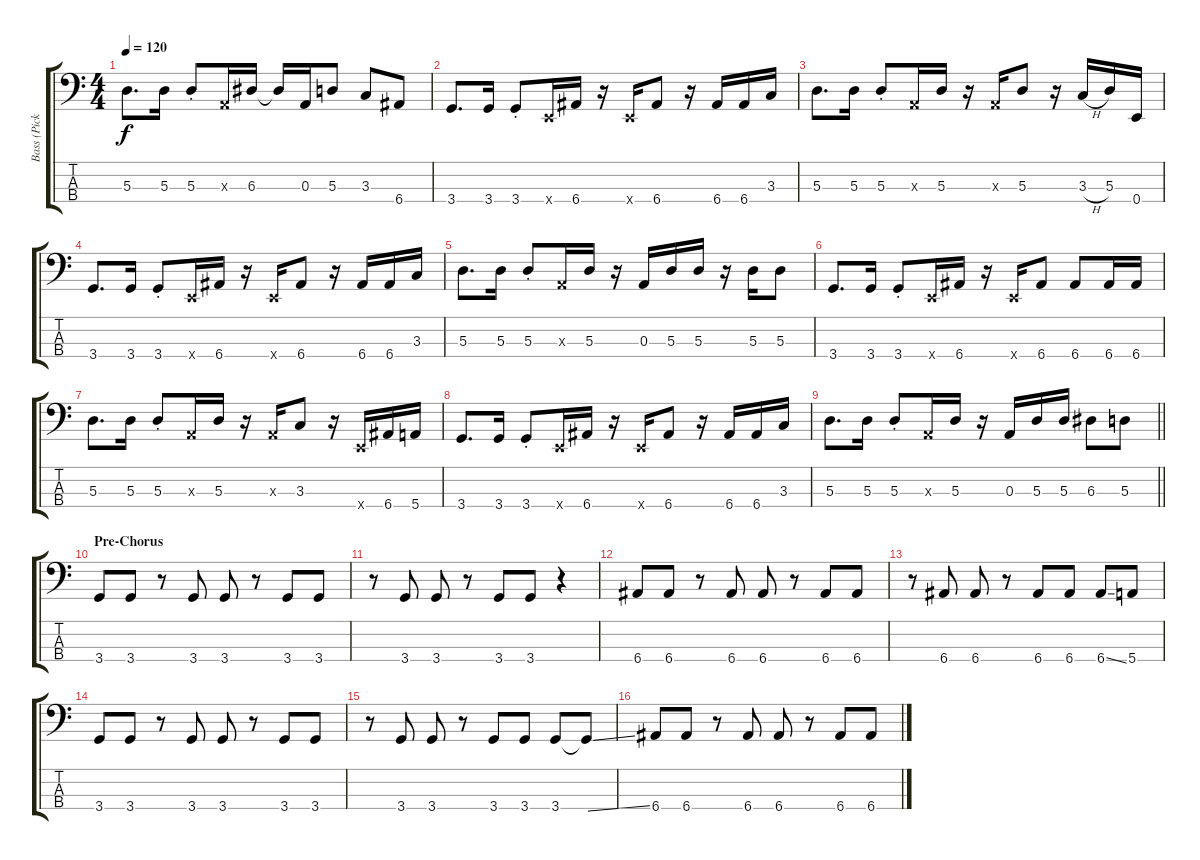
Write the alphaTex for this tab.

\track ("Bass (Pick)" "Bass (Pick") {instrument electricbasspick}
\staff {score tabs}
\tuning (G2 D2 A1 E1) {hide}
\ts (4 4)
\tempo 120
\clef f4
\ks c
5.3.8{d dy f} 5.3.16 5.3{st}.8 0.3{x}.16 6.3.16 6.3{t}.16 0.3.16 5.3.8 3.3.8 6.4.8 |
3.4.8{d} 3.4.16 3.4{st}.8 0.4{x}.16 6.4.16 r.16 0.4{x}.16 6.4.8 r.16 6.4.16 6.4.16 3.3.16 |
5.3.8{d} 5.3.16 5.3{st}.8 0.3{x}.16 5.3.16 r.16 0.3{x}.16 5.3.8 r.16 3.3{h}.16 5.3.16 0.4.16 |
3.4.8{d} 3.4.16 3.4{st}.8 0.4{x}.16 6.4.16 r.16 0.4{x}.16 6.4.8 r.16 6.4.16 6.4.16 3.3.16 |
5.3.8{d} 5.3.16 5.3{st}.8 0.3{x}.16 5.3.16 r.16 0.3.16 5.3.16 5.3.16 r.16 5.3.16 5.3.8 |
3.4.8{d} 3.4.16 3.4{st}.8 0.4{x}.16 6.4.16 r.16 0.4{x}.16 6.4.8 6.4.8 6.4.16 6.4.16 |
5.3.8{d} 5.3.16 5.3{st}.8 0.3{x}.16 5.3.16 r.16 0.3{x}.16 3.3.8 r.16 0.4{x}.16 6.4.16 5.4.16 |
3.4.8{d} 3.4.16 3.4{st}.8 0.4{x}.16 6.4.16 r.16 0.4{x}.16 6.4.8 r.16 6.4.16 6.4.16 3.3.16 |
\barLineRight lightlight
5.3.8{d} 5.3.16 5.3{st}.8 0.3{x}.16 5.3.16 r.16 0.3.16 5.3.16 5.3.16 6.3.8 5.3.8 |
\section ("" "Pre-Chorus")
3.4.8 3.4.8 r.8 3.4.8 3.4.8 r.8 3.4.8 3.4.8 |
r.8 3.4.8 3.4.8 r.8 3.4.8 3.4.8 r.4 |
6.4.8 6.4.8 r.8 6.4.8 6.4.8 r.8 6.4.8 6.4.8 |
r.8 6.4.8 6.4.8 r.8 6.4.8 6.4.8 6.4{ss}.8 5.4.8 |
3.4.8 3.4.8 r.8 3.4.8 3.4.8 r.8 3.4.8 3.4.8 |
r.8 3.4.8 3.4.8 r.8 3.4.8 3.4.8 3.4.8 3.4{ss t}.8 |
6.4.8 6.4.8 r.8 6.4.8 6.4.8 r.8 6.4.8 6.4.8
